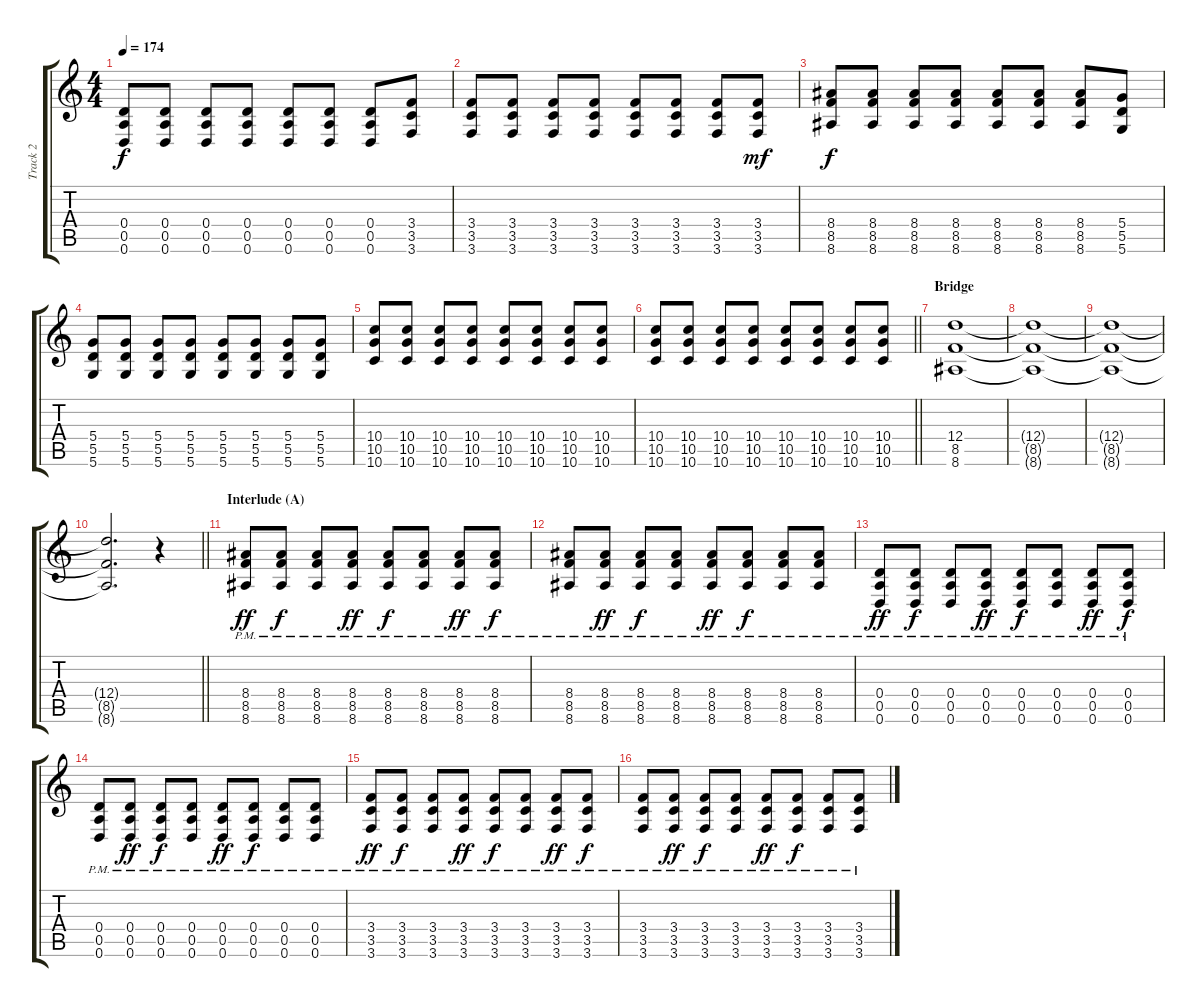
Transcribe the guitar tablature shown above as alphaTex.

\track ("Track 2" "Track 2") {instrument distortionguitar}
\staff {score tabs}
\tuning (E4 B3 G3 D3 A2 D2) {hide}
\ts (4 4)
\tempo 174
\clef g2
\ks c
(0.4 0.5 0.6).8{dy f} (0.4 0.5 0.6).8 (0.4 0.5 0.6).8 (0.4 0.5 0.6).8 (0.4 0.5 0.6).8 (0.4 0.5 0.6).8 (0.4 0.5 0.6).8 (3.4 3.5 3.6).8 |
(3.4 3.5 3.6).8 (3.4 3.5 3.6).8 (3.4 3.5 3.6).8 (3.4 3.5 3.6).8 (3.4 3.5 3.6).8 (3.4 3.5 3.6).8 (3.4 3.5 3.6).8 (3.4 3.5 3.6).8{dy mf} |
(8.4 8.5 8.6).8{dy f} (8.4 8.5 8.6).8 (8.4 8.5 8.6).8 (8.4 8.5 8.6).8 (8.4 8.5 8.6).8 (8.4 8.5 8.6).8 (8.4 8.5 8.6).8 (5.4 5.5 5.6).8 |
(5.4 5.5 5.6).8 (5.4 5.5 5.6).8 (5.4 5.5 5.6).8 (5.4 5.5 5.6).8 (5.4 5.5 5.6).8 (5.4 5.5 5.6).8 (5.4 5.5 5.6).8 (5.4 5.5 5.6).8 |
(10.4 10.5 10.6).8 (10.4 10.5 10.6).8 (10.4 10.5 10.6).8 (10.4 10.5 10.6).8 (10.4 10.5 10.6).8 (10.4 10.5 10.6).8 (10.4 10.5 10.6).8 (10.4 10.5 10.6).8 |
\barLineRight lightlight
(10.4 10.5 10.6).8 (10.4 10.5 10.6).8 (10.4 10.5 10.6).8 (10.4 10.5 10.6).8 (10.4 10.5 10.6).8 (10.4 10.5 10.6).8 (10.4 10.5 10.6).8 (10.4 10.5 10.6).8 |
\section ("" "Bridge")
(12.4 8.5 8.6).1 |
(12.4{t} 8.5{t} 8.6{t}).1 |
(12.4{t} 8.5{t} 8.6{t}).1 |
\barLineRight lightlight
(12.4{t} 8.5{t} 8.6{t}).2{d} r.4 |
\section ("" "Interlude (A)")
(8.4{pm} 8.5{pm} 8.6{pm}).8{dy ff} (8.4{pm} 8.5{pm} 8.6{pm}).8{dy f} (8.4{pm} 8.5{pm} 8.6{pm}).8 (8.4{pm} 8.5{pm} 8.6{pm}).8{dy ff} (8.4{pm} 8.5{pm} 8.6{pm}).8{dy f} (8.4{pm} 8.5{pm} 8.6{pm}).8 (8.4{pm} 8.5{pm} 8.6{pm}).8{dy ff} (8.4{pm} 8.5{pm} 8.6{pm}).8{dy f} |
(8.4{pm} 8.5{pm} 8.6{pm}).8 (8.4{pm} 8.5{pm} 8.6{pm}).8{dy ff} (8.4{pm} 8.5{pm} 8.6{pm}).8{dy f} (8.4{pm} 8.5{pm} 8.6{pm}).8 (8.4{pm} 8.5{pm} 8.6{pm}).8{dy ff} (8.4{pm} 8.5{pm} 8.6{pm}).8{dy f} (8.4{pm} 8.5{pm} 8.6{pm}).8 (8.4{pm} 8.5{pm} 8.6{pm}).8 |
(0.4{pm} 0.5{pm} 0.6{pm}).8{dy ff} (0.4{pm} 0.5{pm} 0.6{pm}).8{dy f} (0.4{pm} 0.5{pm} 0.6{pm}).8 (0.4{pm} 0.5{pm} 0.6{pm}).8{dy ff} (0.4{pm} 0.5{pm} 0.6{pm}).8{dy f} (0.4{pm} 0.5{pm} 0.6{pm}).8 (0.4{pm} 0.5{pm} 0.6{pm}).8{dy ff} (0.4{pm} 0.5{pm} 0.6{pm}).8{dy f} |
(0.4{pm} 0.5{pm} 0.6{pm}).8 (0.4{pm} 0.5{pm} 0.6{pm}).8{dy ff} (0.4{pm} 0.5{pm} 0.6{pm}).8{dy f} (0.4{pm} 0.5{pm} 0.6{pm}).8 (0.4{pm} 0.5{pm} 0.6{pm}).8{dy ff} (0.4{pm} 0.5{pm} 0.6{pm}).8{dy f} (0.4{pm} 0.5{pm} 0.6{pm}).8 (0.4{pm} 0.5{pm} 0.6{pm}).8 |
(3.4{pm} 3.5{pm} 3.6{pm}).8{dy ff} (3.4{pm} 3.5{pm} 3.6{pm}).8{dy f} (3.4{pm} 3.5{pm} 3.6{pm}).8 (3.4{pm} 3.5{pm} 3.6{pm}).8{dy ff} (3.4{pm} 3.5{pm} 3.6{pm}).8{dy f} (3.4{pm} 3.5{pm} 3.6{pm}).8 (3.4{pm} 3.5{pm} 3.6{pm}).8{dy ff} (3.4{pm} 3.5{pm} 3.6{pm}).8{dy f} |
(3.4{pm} 3.5{pm} 3.6{pm}).8 (3.4{pm} 3.5{pm} 3.6{pm}).8{dy ff} (3.4{pm} 3.5{pm} 3.6{pm}).8{dy f} (3.4{pm} 3.5{pm} 3.6{pm}).8 (3.4{pm} 3.5{pm} 3.6{pm}).8{dy ff} (3.4{pm} 3.5{pm} 3.6{pm}).8{dy f} (3.4{pm} 3.5{pm} 3.6{pm}).8 (3.4{pm} 3.5{pm} 3.6{pm}).8
